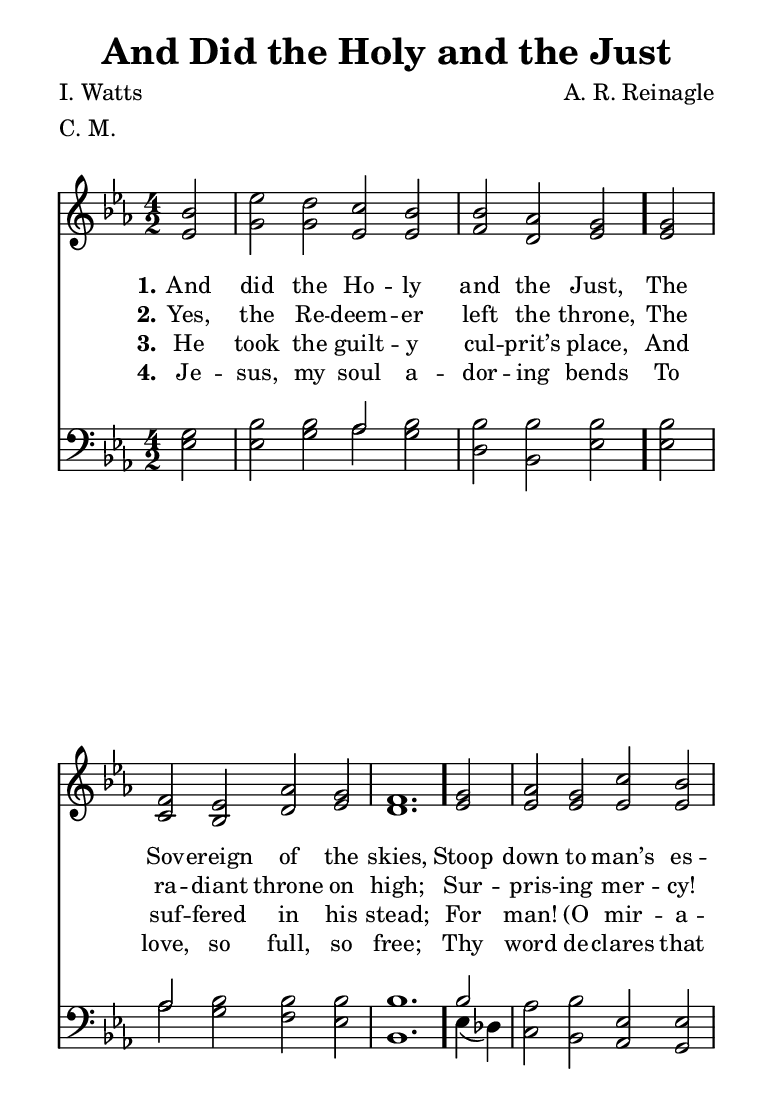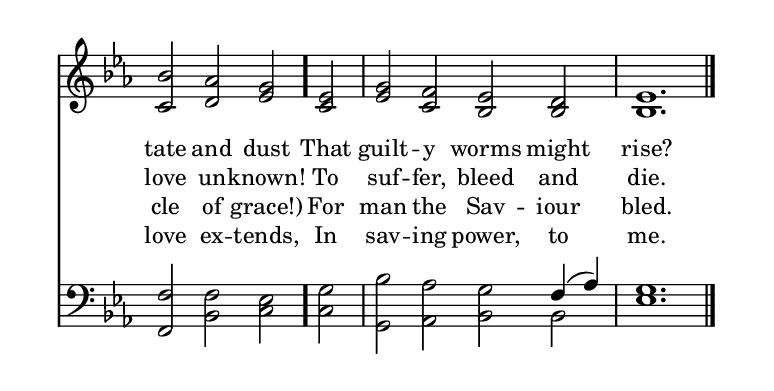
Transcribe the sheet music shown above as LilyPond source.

\include "common/global.ily"
\paper {
  \include "common/paper.ily"
  %ragged-bottom = ##t
  ragged-last-bottom = ##t
  %systems-per-page = ##f
  %page-count = ##f
  system-count = #(cond (is-eogsized 2) (#t #f))
}

\header{
  hymnnumber = "147"
  title = "And Did the Holy and the Just"
  tunename = "St. Peter"
  meter = "C. M."
  poet = "I. Watts"
  composer = "A. R. Reinagle"
  %copyright = ""
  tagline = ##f
}

% for fermata in MIDI
ta = { \tempo 2=80 }
tb = { \tempo 2=40 }

global = {
  \include "common/overrides.ily"
  \override Staff.TimeSignature.style = #'numbered
  \time 4/2
  \override Score.MetronomeMark.transparent = ##t % hide all fermata changes too
  \ta
  \key ees \major
  \partial 2
  \autoBeamOff
}

notesSoprano = {
\global
\relative c'' {

  bes2 | ees d c bes | bes aes g
  g | f ees aes g | f1.
  g2 | aes g c bes | bes aes g
  ees | g f ees d | ees1.
  \bar "|."

}
}

notesAlto = {
\global
\relative e' {

  ees2 | g g ees ees | f d ees
  ees | c bes d ees | d1.
  ees2 | ees ees ees ees | c d ees
  c | ees c bes bes | bes1.

}
}

notesTenor = {
\global
\relative a {

  g2 | bes bes aes bes | bes bes bes
  bes | aes bes bes bes | bes1.
  bes2 | aes bes ees, ees | f f ees
  g | bes aes g f4( aes) | g1.

}
}

notesBass = {
\global
\relative f {

  ees2 | ees g aes g | d bes ees
  ees | aes g f ees | bes1.
  ees4( des) | c2 bes aes g | f bes c
  c | g aes bes bes | ees1.

}
}

wordsA = \lyricmode {
\set stanza = "1."

And did the Ho -- ly and the Just, \bar "."
The Sov -- ereign of the skies, \bar "."
Stoop down to man’s es -- tate and dust \bar "."
That guilt -- y worms might rise? \bar "."

}

wordsB = \lyricmode {
\set stanza = "2."

Yes, the Re -- deem -- er left the throne,
The ra -- diant throne on high;
Sur -- pris -- ing mer -- cy! love un -- known!
To suf -- fer, bleed and die.

}

wordsC = \lyricmode {
\set stanza = "3."

He took the guilt -- y cul -- prit’s place,
And suf -- fered in his stead;
For man! (O mir -- a -- cle of grace!)
For man the Sav -- iour bled.

}

wordsD = \lyricmode {
\set stanza = "4."

Je -- sus, my soul a -- dor -- ing bends
To love, so full, so free;
Thy word de -- clares that love ex -- tends,
In sav -- ing power, to me.

}

\score {
  \context ChoirStaff <<
    \context Staff = upper <<
      \set ChoirStaff.systemStartDelimiter = #'SystemStartBar
      \set ChoirStaff.printPartCombineTexts = ##f
      \partcombine #'(2 . 9) \notesSoprano \notesAlto
      \context NullVoice = sopranos { \voiceOne << \notesSoprano >> }
      \context NullVoice = altos { \voiceTwo << \notesAlto >> }
      \context Lyrics = one   \lyricsto sopranos \wordsA
      \context Lyrics = two   \lyricsto sopranos \wordsB
      \context Lyrics = three \lyricsto sopranos \wordsC
      \context Lyrics = four  \lyricsto sopranos \wordsD
    >>
    \context Staff = men <<
      \clef bass
      \set ChoirStaff.printPartCombineTexts = ##f
      \partcombine #'(2 . 9) \notesTenor \notesBass
      \context NullVoice = tenors { \voiceOne << \notesTenor >> }
      \context NullVoice = basses { \voiceTwo << \notesBass >> }
    >>
  >>
  \layout {
    \include "common/layout.ily"
  }
  \midi{
    \include "common/midi.ily"
  }
}

\version "2.19.49"  % necessary for upgrading to future LilyPond versions.

% vi:set et ts=2 sw=2 ai nocindent syntax=lilypond:
